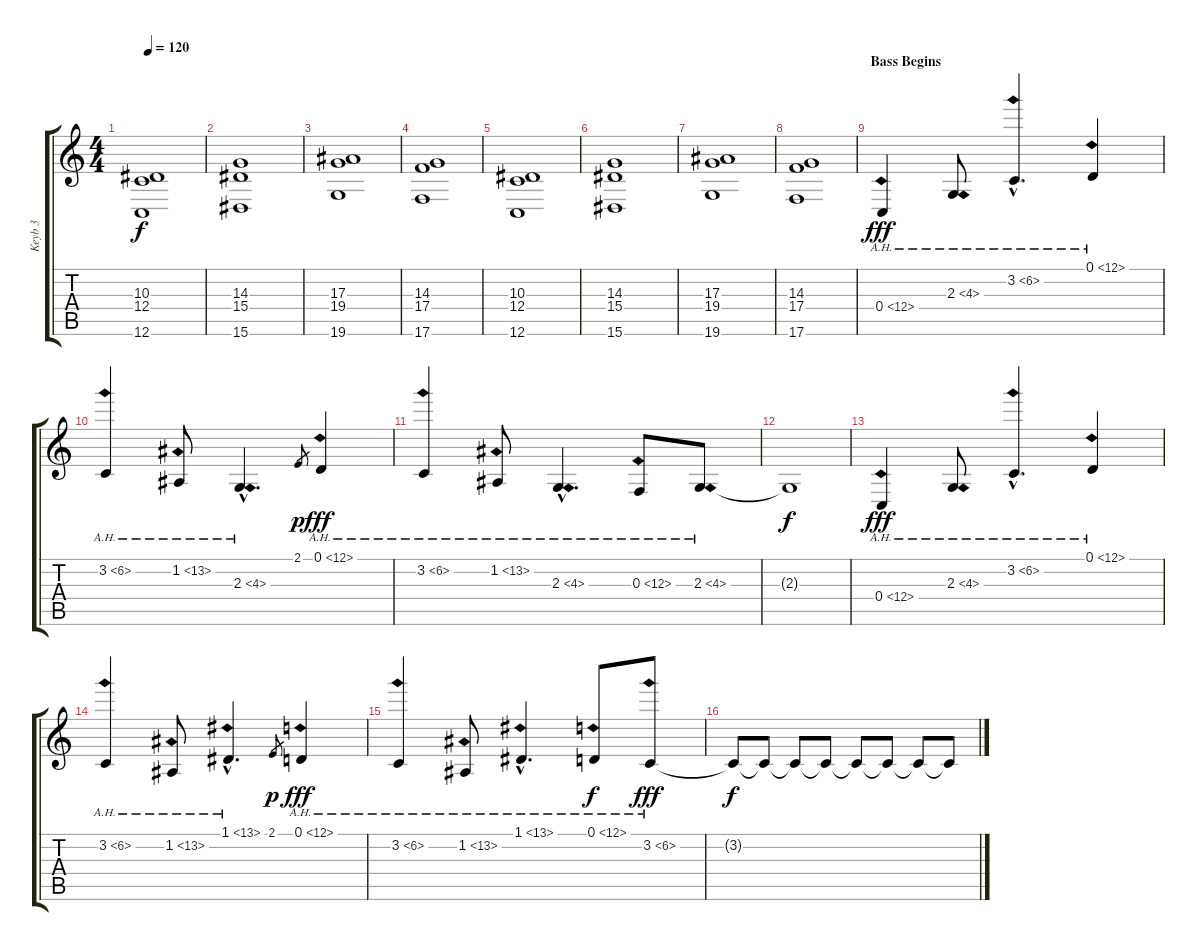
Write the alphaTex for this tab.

\track ("Keyb 3" "Keyb 3") {instrument stringensemble1}
\staff {score tabs}
\tuning (D4 A3 F3 C3 G2 C2) {hide}
\ts (4 4)
\tempo 120
\clef g2
\ks c
(10.3 12.4 12.6).1{dy f} |
(14.3 15.4 15.6).1 |
(17.3 19.4 19.6).1 |
(14.3 17.4 17.6).1 |
(10.3 12.4 12.6).1 |
(14.3 15.4 15.6).1 |
(17.3 19.4 19.6).1 |
(14.3 17.4 17.6).1 |
\section ("" "Bass Begins")
0.4{ah 12}.4{dy fff volume 11} 2.3{ah 2}.8 3.2{ah 3 hac}.4{d} 0.1{ah 12}.4 |
3.2{ah 3}.4 1.2{ah 12}.8 2.3{ah 2 hac}.4{d} 2.1.8{gr dy p} 0.1{ah 12}.4{dy fff} |
3.2{ah 3}.4 1.2{ah 12}.8 2.3{ah 2 hac}.4{d} 0.3{ah 12}.8 2.3{ah 2}.8 |
2.3{t}.1{dy f} |
0.4{ah 12}.4{dy fff} 2.3{ah 2}.8 3.2{ah 3 hac}.4{d} 0.1{ah 12}.4 |
3.2{ah 3}.4 1.2{ah 12}.8 1.1{ah 12 hac}.4{d} 2.1.8{gr dy p} 0.1{ah 12}.4{dy fff} |
3.2{ah 3}.4 1.2{ah 12}.8 1.1{ah 12 hac}.4{d} 0.1{ah 12}.8{dy f} 3.2{ah 3}.8{dy fff} |
3.2{t}.8{dy f} 3.2{t}.8 3.2{t}.8 3.2{t}.8 3.2{t}.8 3.2{t}.8 3.2{t}.8 3.2{t}.8
